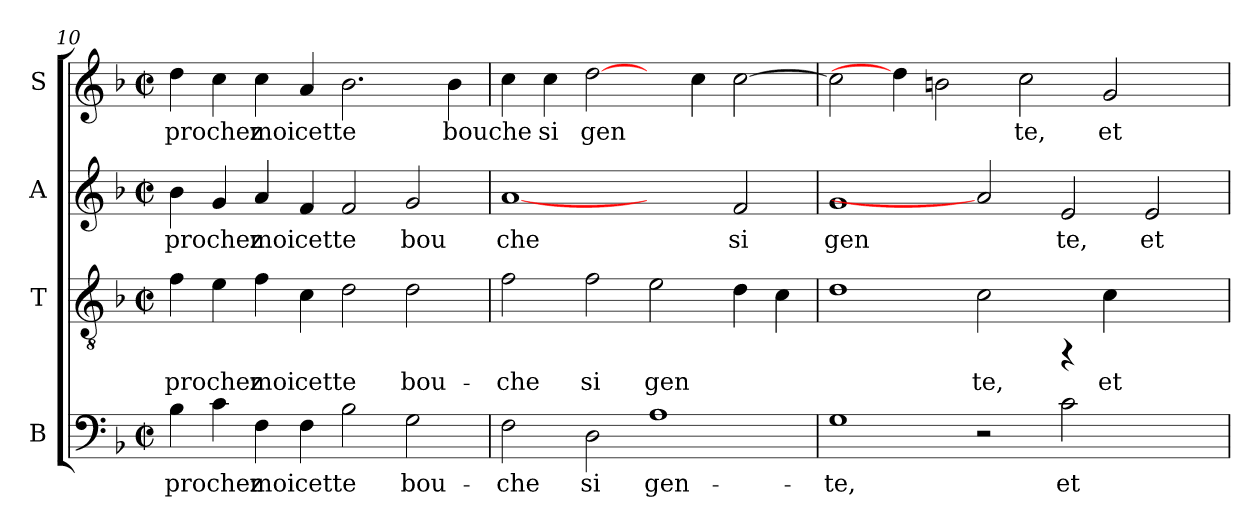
**kern	**text	**kern	**text	**kern	**text	**kern	**text
*part4	*part4	*part3	*part3	*part2	*part2	*part1	*part1
*staff4	*staff4	*staff3	*staff3	*staff2	*staff2	*staff1	*staff1
*I"B	*	*I"T	*	*I"A	*	*I"S	*
!!LO:PB:g=z
*clefF4	*	*clefGv2	*	*clefG2	*	*clefG2	*
*k[b-]	*	*k[b-]	*	*k[b-]	*	*k[b-]	*
*F:	*	*F:	*	*F:	*	*F:	*
*M2/2	*	*M2/2	*	*M2/2	*	*M2/2	*
*met(c|)	*	*met(c|)	*	*met(c|)	*	*met(c|)	*
=10	=10	=10	=10	=10	=10	=10	=10
!	!LO:LY:b:cj	!	!LO:LY:b:cj	!	!LO:LY:b:cj	!	!LO:LY:b:cj
4B-\	prochez	4f\	prochez	4b-\	-prochez	4dd\	-prochez
!	!LO:LY:b:cj	!	!LO:LY:b:cj	!	!LO:LY:b:cj	!	!LO:LY:b:cj
4c\	.	4e\	.	4g/	.	4cc\	.
!	!LO:LY:b:cj	!	!LO:LY:b:cj	!	!LO:LY:b:cj	!	!LO:LY:b:cj
4F\	moi	4f\	moi	4a/	moi	4cc\	moi
!	!LO:LY:b:cj	!	!LO:LY:b:cj	!	!LO:LY:b:cj	!	!LO:LY:b:cj
4F\	cette	4c\	cette	4f/	cette	4a/	cette
!	!LO:LY:b:cj	!	!LO:LY:b:cj	!	!LO:LY:b:cj	!	!LO:LY:b:cj
2B-\	.	2d\	.	2f/	.	2.b-\	.
!	!LO:LY:b:cj	!	!LO:LY:b:cj	!	!LO:LY:b:cj	!	!
2G\	bou-	2d\	bou-	2g/	bou	.	.
!	!	!	!	!	!	!	!LO:LY:b:cj
.	.	.	.	.	.	4b-\	bouche
=11	=11	=11	=11	=11	=11	=11	=11
!	!LO:LY:b:cj	!	!LO:LY:b:cj	!	!LO:LY:b:cj	!	!LO:LY:b:cj
2F\	-che	2f\	-che	[1a	che	4cc\	.
!	!	!	!	!	!	!	!LO:LY:b:cj
.	.	.	.	.	.	4cc\	si
!	!LO:LY:b:cj	!	!LO:LY:b:cj	!	!	!	!LO:LY:b:cj
2D\	si	2f\	si	.	.	[2dd\	gen-
!	!LO:LY:b:cj	!	!LO:LY:b:cj	!	!	!	!
1A	gen-	2e\	gen-	2ryy	.	4ryy	.
!	!	!	!	!	!	!	!LO:LY:b:cj
.	.	.	.	.	.	4cc\	--
!	!	!	!LO:LY:b:cj	!	!LO:LY:b:cj	!	!LO:LY:b:cj
.	.	4d\	--	2f/	si	[>2cc\	--
!	!	!	!LO:LY:b:cj	!	!	!	!
.	.	4c\	--	.	.	.	.
=12	=12	=12	=12	=12	=12	=12	=12
!	!LO:LY:b:cj	!	!LO:LY:b:cj	!	!LO:LY:b:cj	!	!LO:LY:b:cj
1G	-te,	1d	--	1g	gen	2cc\]	--
.	.	.	.	.	.	4dd\]	.
!	!	!	!	!	!	!	!LO:LY:b:cj
.	.	.	.	.	.	2b\	--
!	!	!	!LO:LY:b:cj	!	!	!	!
2r	.	2c\	-te,	2a]	.	.	.
!	!	!	!	!	!	!	!LO:LY:b:cj
.	.	.	.	.	.	2cc\	-te,
!	!LO:LY:b:cj	!	!	!	!LO:LY:b:cj	!	!
2c\	et	4rFF	.	2e/	te,	.	.
!	!	!	!LO:LY:b:cj	!	!	!	!LO:LY:b:cj
.	.	4c\	et	.	.	2g/	et
!	!	!	!	!	!LO:LY:b:cj	!	!
2ryy	.	2ryy	.	2e/	et	.	.
.	.	.	.	.	.	4ryy	.
=	=	=	=	=	=	=	=
*-	*-	*-	*-	*-	*-	*-	*-
